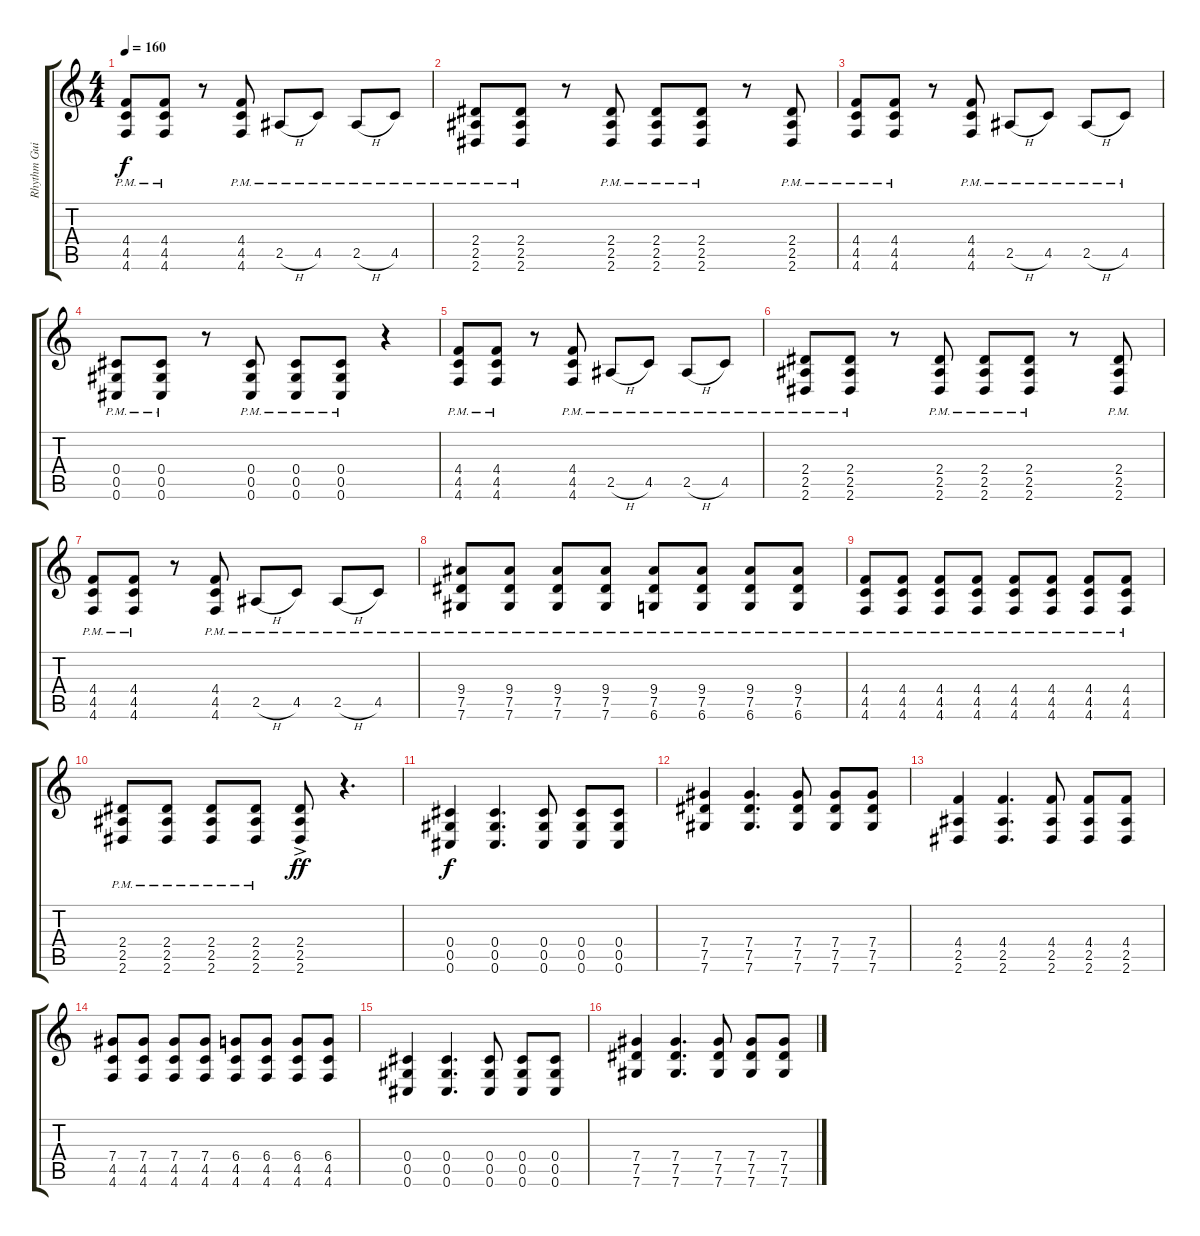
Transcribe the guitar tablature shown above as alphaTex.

\track ("Rhythm Guitar" "Rhythm Gui") {instrument distortionguitar}
\staff {score tabs}
\tuning (Eb4 Bb3 Gb3 Db3 Ab2 Db2) {hide}
\ts (4 4)
\tempo 160
\clef g2
\ks c
(4.4{pm} 4.5{pm} 4.6{pm}).8{dy f} (4.4{pm} 4.5{pm} 4.6{pm}).8 r.8 (4.4{pm} 4.5{pm} 4.6{pm}).8 2.5{h pm}.8 4.5{pm}.8 2.5{h pm}.8 4.5{pm}.8 |
(2.4{pm} 2.5{pm} 2.6{pm}).8 (2.4{pm} 2.5{pm} 2.6{pm}).8 r.8 (2.4{pm} 2.5{pm} 2.6{pm}).8 (2.4{pm} 2.5{pm} 2.6{pm}).8 (2.4{pm} 2.5{pm} 2.6{pm}).8 r.8 (2.4{pm} 2.5{pm} 2.6{pm}).8 |
(4.4{pm} 4.5{pm} 4.6{pm}).8 (4.4{pm} 4.5{pm} 4.6{pm}).8 r.8 (4.4{pm} 4.5{pm} 4.6{pm}).8 2.5{h pm}.8 4.5{pm}.8 2.5{h pm}.8 4.5{pm}.8 |
(0.4{pm} 0.5{pm} 0.6{pm}).8 (0.4{pm} 0.5{pm} 0.6{pm}).8 r.8 (0.4{pm} 0.5{pm} 0.6{pm}).8 (0.4{pm} 0.5{pm} 0.6{pm}).8 (0.4{pm} 0.5{pm} 0.6{pm}).8 r.4 |
(4.4{pm} 4.5{pm} 4.6{pm}).8 (4.4{pm} 4.5{pm} 4.6{pm}).8 r.8 (4.4{pm} 4.5{pm} 4.6{pm}).8 2.5{h pm}.8 4.5{pm}.8 2.5{h pm}.8 4.5{pm}.8 |
(2.4{pm} 2.5{pm} 2.6{pm}).8 (2.4{pm} 2.5{pm} 2.6{pm}).8 r.8 (2.4{pm} 2.5{pm} 2.6{pm}).8 (2.4{pm} 2.5{pm} 2.6{pm}).8 (2.4{pm} 2.5{pm} 2.6{pm}).8 r.8 (2.4{pm} 2.5{pm} 2.6{pm}).8 |
(4.4{pm} 4.5{pm} 4.6{pm}).8 (4.4{pm} 4.5{pm} 4.6{pm}).8 r.8 (4.4{pm} 4.5{pm} 4.6{pm}).8 2.5{h pm}.8 4.5{pm}.8 2.5{h pm}.8 4.5{pm}.8 |
(9.4{pm} 7.5{pm} 7.6{pm}).8 (9.4{pm} 7.5{pm} 7.6{pm}).8 (9.4{pm} 7.5{pm} 7.6{pm}).8 (9.4{pm} 7.5{pm} 7.6{pm}).8 (9.4{pm} 7.5{pm} 6.6{pm}).8 (9.4{pm} 7.5{pm} 6.6{pm}).8 (9.4{pm} 7.5{pm} 6.6{pm}).8 (9.4{pm} 7.5{pm} 6.6{pm}).8 |
(4.4{pm} 4.5{pm} 4.6{pm}).8 (4.4{pm} 4.5{pm} 4.6{pm}).8 (4.4{pm} 4.5{pm} 4.6{pm}).8 (4.4{pm} 4.5{pm} 4.6{pm}).8 (4.4{pm} 4.5{pm} 4.6{pm}).8 (4.4{pm} 4.5{pm} 4.6{pm}).8 (4.4{pm} 4.5{pm} 4.6{pm}).8 (4.4{pm} 4.5{pm} 4.6{pm}).8 |
(2.4{pm} 2.5{pm} 2.6{pm}).8 (2.4{pm} 2.5{pm} 2.6{pm}).8 (2.4{pm} 2.5{pm} 2.6{pm}).8 (2.4{pm} 2.5{pm} 2.6{pm}).8 (2.4{ac} 2.5 2.6).8{dy ff} r.4{d} |
(0.4 0.5 0.6).4{dy f} (0.4 0.5 0.6).4{d} (0.4 0.5 0.6).8 (0.4 0.5 0.6).8 (0.4 0.5 0.6).8 |
(7.4 7.5 7.6).4 (7.4 7.5 7.6).4{d} (7.4 7.5 7.6).8 (7.4 7.5 7.6).8 (7.4 7.5 7.6).8 |
(4.4 2.5 2.6).4 (4.4 2.5 2.6).4{d} (4.4 2.5 2.6).8 (4.4 2.5 2.6).8 (4.4 2.5 2.6).8 |
(7.4 4.5 4.6).8 (7.4 4.5 4.6).8 (7.4 4.5 4.6).8 (7.4 4.5 4.6).8 (6.4 4.5 4.6).8 (6.4 4.5 4.6).8 (6.4 4.5 4.6).8 (6.4 4.5 4.6).8 |
(0.4 0.5 0.6).4 (0.4 0.5 0.6).4{d} (0.4 0.5 0.6).8 (0.4 0.5 0.6).8 (0.4 0.5 0.6).8 |
(7.4 7.5 7.6).4 (7.4 7.5 7.6).4{d} (7.4 7.5 7.6).8 (7.4 7.5 7.6).8 (7.4 7.5 7.6).8
